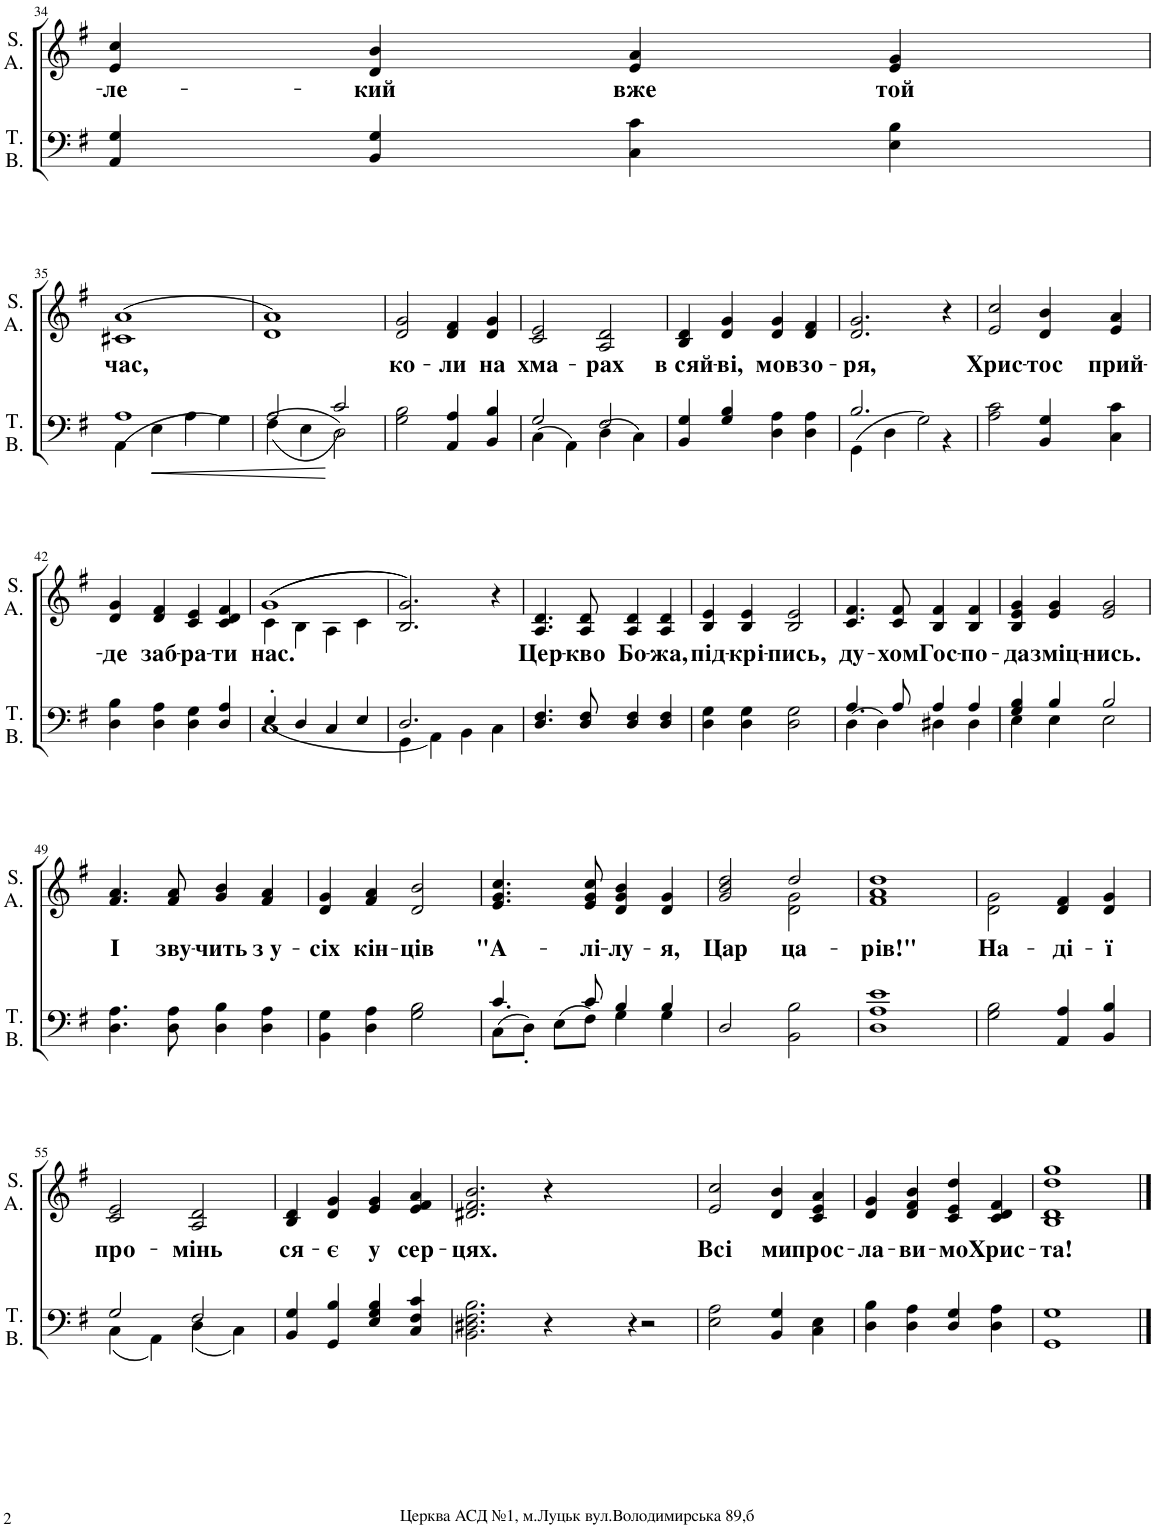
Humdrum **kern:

**kern	**dynam	**kern	**text
*part2	*part2	*part1	*part1
*staff2	*staff2	*staff1	*staff1
*I"T. B.	*	*I"S. A.	*
*I'T. B.	*	*I'S. A.	*
!!LO:PB:g=z
*clefF4	*	*clefG2	*
*k[f#]	*	*k[f#]	*
*M4/4	*	*M4/4	*
=34	=34	=34	=34
!	!	!	!LO:LY:b
4AA/ 4G/	.	4e/ 4cc/	-ле-
!	!	!	!LO:LY:b
4BB/ 4G/	.	4d/ 4b/	-кий
!	!	!	!LO:LY:b
4C\ 4c\	.	4e/ 4a/	вже
!	!	!	!LO:LY:b
4E\ 4B\	.	4e/ 4g/	той
!!LO:LB:g=z
=35	=35	=35	=35
*^	*	*	*
!	!	!	!	!LO:LY:b
*	*	*	*^	*
(4AA\	1A	.	(1a	1c#X	час,
!	!	!LO:HP:b	!	!	!
4E\	.	<	.	.	.
4A\	.	.	.	.	.
4G\)	.	.	.	.	.
=36	=36	=36	=36	=36	=36
(4F#\	(2A/	.	1a)	1d	.
4E\	.	.	.	.	.
2D\)	2c/)	[	.	.	.
*	*	*	*v	*v	*
=37	=37	=37	=37	=37
!	!	!	!	!LO:LY:b
*v	*v	*	*	*
2G\ 2B\	.	2d/ 2g/	ко-
!	!	!	!LO:LY:b
4AA/ 4A/	.	4d/ 4f#/	-ли
!	!	!	!LO:LY:b
4BB/ 4B/	.	4d/ 4g/	на
=38	=38	=38	=38
*^	*	*	*
!	!	!	!	!LO:LY:b
(4C\	2G/	.	2c/ 2e/	хма-
4AA\)	.	.	.	.
!	!	!	!	!LO:LY:b
(4D\	2F#/	.	2A/ 2d/	-рах
4C\)	.	.	.	.
*v	*v	*	*	*
=39	=39	=39	=39
!	!	!	!LO:LY:b
4BB/ 4G/	.	4B/ 4d/	в сяй-
!	!	!	!LO:LY:b
4G/ 4B/	.	4d/ 4g/	-ві,
!	!	!	!LO:LY:b
4D\ 4A\	.	4d/ 4g/	мов
!	!	!	!LO:LY:b
4D\ 4A\	.	4d/ 4f#/	зо-
=40	=40	=40	=40
*^	*	*	*
!	!	!	!	!LO:LY:b
(4GG\	2.B/	.	2.d/ 2.g/	-ря,
4D\	.	.	.	.
2G\)	.	.	.	.
.	4r	.	4r	.
=41	=41	=41	=41	=41
!	!	!	!	!LO:LY:b
*v	*v	*	*	*
2A\ 2c\	.	2e/ 2cc/	Хрис-
!	!	!	!LO:LY:b
4BB/ 4G/	.	4d/ 4b/	-тос
!	!	!	!LO:LY:b
4C\ 4c\	.	4e/ 4a/	прий-
!!LO:LB:g=z
=42	=42	=42	=42
!	!	!	!LO:LY:b
4D\ 4B\	.	4d/ 4g/	-де
!	!	!	!LO:LY:b
4D\ 4A\	.	4d/ 4f#/	заб-
!	!	!	!LO:LY:b
4D\ 4G\	.	4c/ 4e/	-ра-
!	!	!	!LO:LY:b
4D/ 4A/	.	4c/ 4d/ 4f#/	-ти
=43	=43	=43	=43
*^	*	*	*
!	!	!	!	!LO:LY:b
*	*	*	*^	*
(4E'/	1C	.	((1g	4c\	нас.
4D/	.	.	.	4B\	.
4C/	.	.	.	4A\	.
4E/	.	.	.	4c\	.
*	*	*	*v	*v	*
=44	=44	=44	=44	=44
2.D/	4GG\	.	2.B/ 2.g/))	.
.	4AA\)	.	.	.
.	4BB\	.	.	.
4C\	4ryy	.	4r	.
=45	=45	=45	=45	=45
!	!	!	!	!LO:LY:b
*v	*v	*	*	*
4.D/ 4.F#/	.	4.A/ 4.d/	Цер-
!	!	!	!LO:LY:b
8D/ 8F#/	.	8A/ 8d/	-кво
!	!	!	!LO:LY:b
4D/ 4F#/	.	4A/ 4d/	Бо-
!	!	!	!LO:LY:b
4D/ 4F#/	.	4A/ 4d/	-жа,
=46	=46	=46	=46
!	!	!	!LO:LY:b
4D\ 4G\	.	4B/ 4e/	під-
!	!	!	!LO:LY:b
4D\ 4G\	.	4B/ 4e/	-крі-
!	!	!	!LO:LY:b
2D\ 2G\	.	2B/ 2e/	-пись,
=47	=47	=47	=47
*^	*	*	*
!	!	!	!	!LO:LY:b
(4D\	4.A/	.	4.c/ 4.f#/	ду-
4D\)	.	.	.	.
!	!	!	!	!LO:LY:b
.	8A/	.	8c/ 8f#/	-хом
!	!	!	!	!LO:LY:b
4D#X\	4A/	.	4B/ 4f#/	Гос-
!	!	!	!	!LO:LY:b
4D#\	4A/	.	4B/ 4f#/	-по-
=48	=48	=48	=48	=48
!	!	!	!	!LO:LY:b
4E\	4G/ 4B/	.	4B/ 4e/ 4g/	-да
!	!	!	!	!LO:LY:b
4E\	4B/	.	4e/ 4g/	зміц-
!	!	!	!	!LO:LY:b
2E\	2B/	.	2e/ 2g/	-нись.
!!LO:LB:g=z
=49	=49	=49	=49	=49
!	!	!	!	!LO:LY:b
*v	*v	*	*	*
4.D\ 4.A\	.	4.f#/ 4.a/	І
!	!	!	!LO:LY:b
8D\ 8A\	.	8f#/ 8a/	зву-
!	!	!	!LO:LY:b
4D\ 4B\	.	4g/ 4b/	-чить
!	!	!	!LO:LY:b
4D\ 4A\	.	4f#/ 4a/	з у-
=50	=50	=50	=50
!	!	!	!LO:LY:b
4BB\ 4G\	.	4d/ 4g/	-сіх
!	!	!	!LO:LY:b
4D\ 4A\	.	4f#/ 4a/	кін-
!	!	!	!LO:LY:b
2G\ 2B\	.	2d/ 2b/	-ців
=51	=51	=51	=51
*^	*	*	*
!	!	!	!	!LO:LY:b
(8C\L	4.c/	.	4.e/ 4.g/ 4.cc/	"А-
8D'\J)	.	.	.	.
(8E\L	.	.	.	.
!	!	!	!	!LO:LY:b
8F#\J)	8c/	.	8e/ 8g/ 8cc/	-лі-
!	!	!	!	!LO:LY:b
4G\	4B/	.	4d/ 4g/ 4b/	-лу-
!	!	!	!	!LO:LY:b
4G\	4B/	.	4d/ 4g/	-я,
=52	=52	=52	=52	=52
!	!	!	!	!LO:LY:b
*v	*v	*	*^	*
2D/	.	2g/ 2b/ 2dd/	2ryy	Цар
!	!	!	!	!LO:LY:b
2BB\ 2B\	.	2dd/	2d\ 2g\	ца-
=53	=53	=53	=53	=53
*^	*	*	*	*
!	!	!	!	!	!LO:LY:b
1D 1A	1e	.	1f# 1dd	1a	-рів!"
=54	=54	=54	=54	=54	=54
!	!	!	!	!	!LO:LY:b
*v	*v	*	*	*	*
*	*	*v	*v	*
2G\ 2B\	.	2d\ 2g\	На-
!	!	!	!LO:LY:b
4AA/ 4A/	.	4d/ 4f#/	-ді-
!	!	!	!LO:LY:b
4BB/ 4B/	.	4d/ 4g/	-ї
!!LO:LB:g=z
=55	=55	=55	=55
*^	*	*	*
!	!	!	!	!LO:LY:b
2G/	(4C\	.	2c/ 2e/	про-
.	4AA\)	.	.	.
!	!	!	!	!LO:LY:b
2F#/	(4D\	.	2A/ 2d/	-мінь
.	4C\)	.	.	.
=56	=56	=56	=56	=56
!	!	!	!	!LO:LY:b
*v	*v	*	*	*
4BB/ 4G/	.	4B/ 4d/	ся-
!	!	!	!LO:LY:b
4GG/ 4B/	.	4d/ 4g/	-є
!	!	!	!LO:LY:b
4E/ 4G/ 4B/	.	4e/ 4g/	у
!	!	!	!LO:LY:b
4C/ 4F#/ 4c/	.	4e/ 4f#/ 4a/	сер-
=57	=57	=57	=57
!	!	!	!LO:LY:b
2.BB\ 2.D#X\ 2.F#\ 2.B\	.	2.d#X/ 2.f#/ 2.b/	-цях.
4r	.	4r	.
4r	.	2.ryy	.
2r	.	.	.
=58	=58	=58	=58
!	!	!	!LO:LY:b
2E\ 2A\	.	2e/ 2cc/	Всі
!	!	!	!LO:LY:b
4BB/ 4G/	.	4d/ 4b/	ми
!	!	!	!LO:LY:b
4C\ 4E\	.	4c/ 4e/ 4a/	прос-
=59	=59	=59	=59
!	!	!	!LO:LY:b
4D\ 4B\	.	4d/ 4g/	-ла-
!	!	!	!LO:LY:b
4D\ 4A\	.	4d/ 4f#/ 4b/	-ви-
!	!	!	!LO:LY:b
4D/ 4G/	.	4c/ 4e/ 4dd/	-мо
!	!	!	!LO:LY:b
4D\ 4A\	.	4c/ 4d/ 4f#/	Хрис-
=60	=60	=60	=60
!	!	!	!LO:LY:b
*	*	*^	*
*	*	*	*^	*
*	*	*	*	*^	*
1GG 1G	.	1gg	1dd	1d	1B	-та!
*	*	*v	*v	*v	*v	*
==	==	==	==
*-	*-	*-	*-
